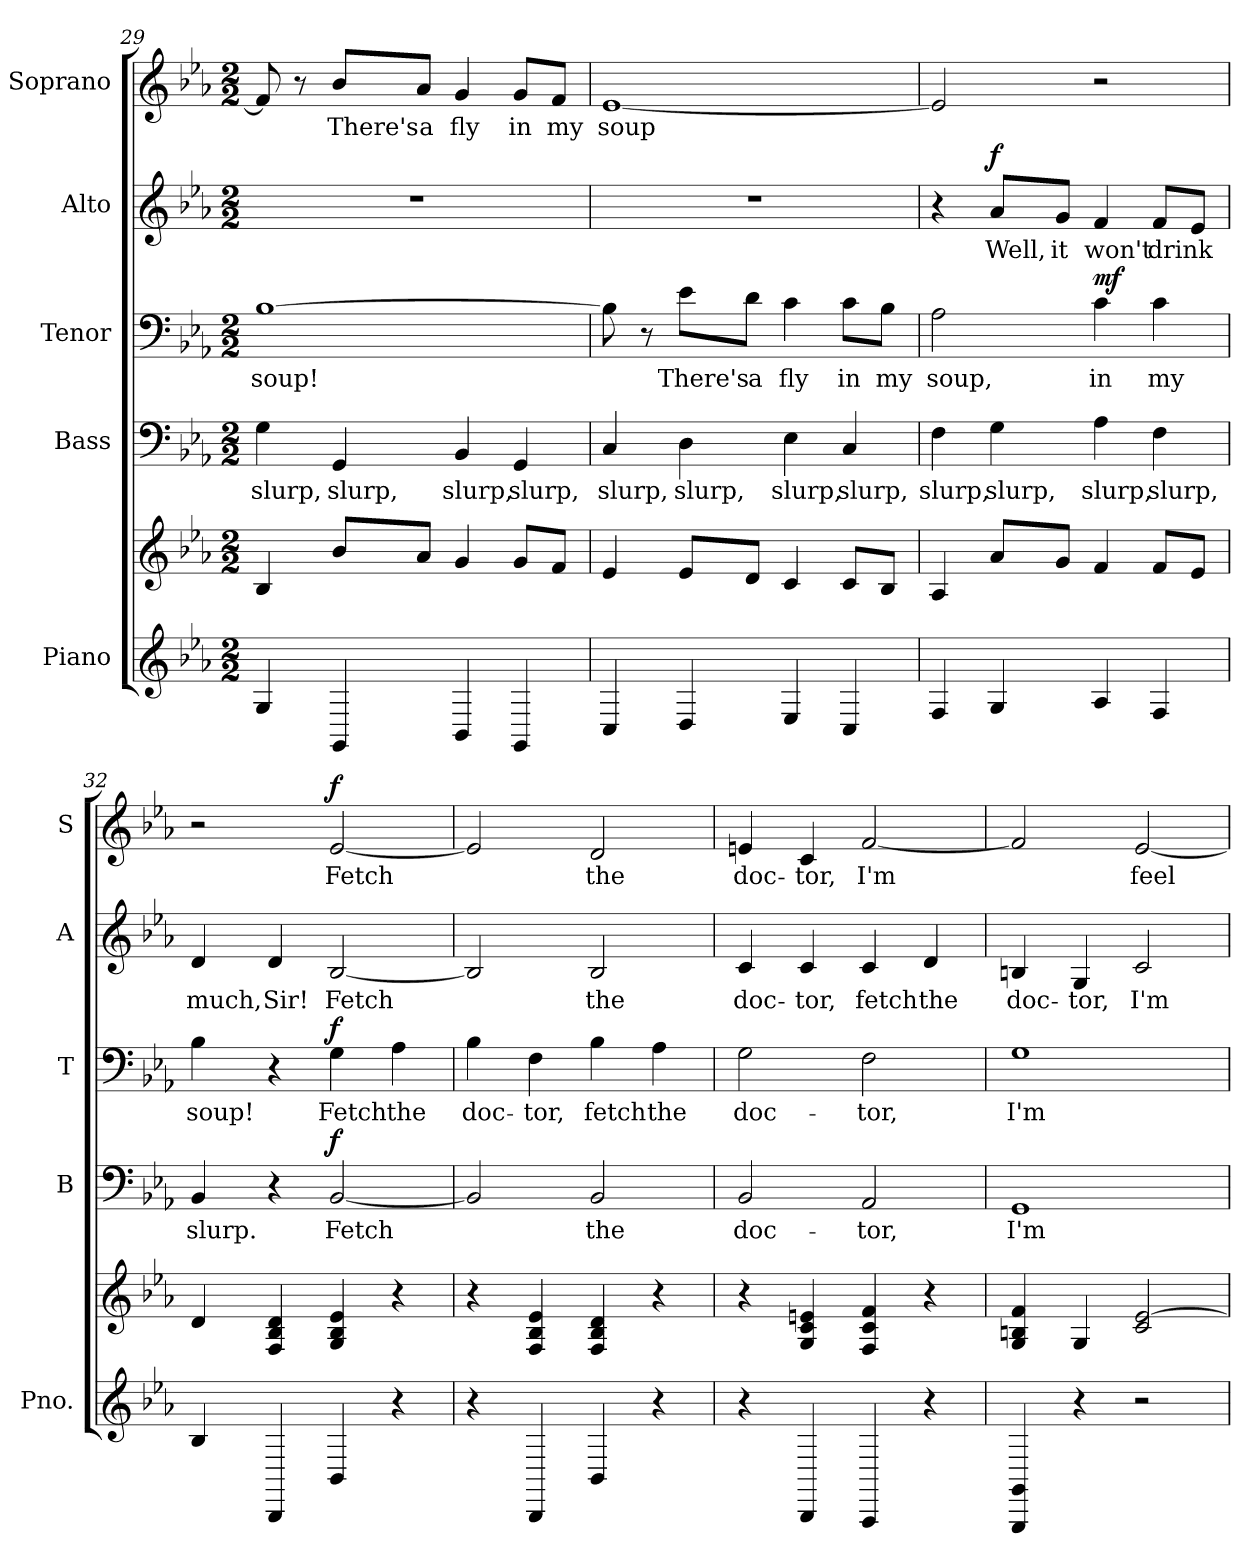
**kern	**kern	**kern	**text	**dynam	**kern	**text	**dynam	**kern	**text	**dynam	**kern	**text	**dynam
*part5	*part5	*part4	*part4	*part4	*part3	*part3	*part3	*part2	*part2	*part2	*part1	*part1	*part1
*staff6	*staff5	*staff4	*staff4	*staff4	*staff3	*staff3	*staff3	*staff2	*staff2	*staff2	*staff1	*staff1	*staff1
*I"Piano	*	*I"Bass	*	*	*I"Tenor	*	*	*I"Alto	*	*	*I"Soprano	*	*
*I'Pno.	*	*I'B	*	*	*I'T	*	*	*I'A	*	*	*I'S	*	*
*clefG2	*clefG2	*clefF4	*	*	*clefF4	*	*	*clefG2	*	*	*clefG2	*	*
*k[b-e-a-]	*k[b-e-a-]	*k[b-e-a-]	*	*	*k[b-e-a-]	*	*	*k[b-e-a-]	*	*	*k[b-e-a-]	*	*
*M2/2	*M2/2	*M2/2	*	*	*M2/2	*	*	*M2/2	*	*	*M2/2	*	*
=29	=29	=29	=29	=29	=29	=29	=29	=29	=29	=29	=29	=29	=29
4G/	4B-/	4G\	slurp,	.	[1B-	soup!	.	1r	.	.	8f/]	.	.
.	.	.	.	.	.	.	.	.	.	.	8r	.	.
4GG/	8b-\L	4GG/	slurp,	.	.	.	.	.	.	.	8b-/L	There's	.
.	8a-/J	.	.	.	.	.	.	.	.	.	8a-/J	a	.
4BB-/	4g/	4BB-/	slurp,	.	.	.	.	.	.	.	4g/	fly	.
4GG/	8g/L	4GG/	slurp,	.	.	.	.	.	.	.	8g/L	in	.
.	8f/J	.	.	.	.	.	.	.	.	.	8f/J	my	.
!!LO:PB:g=z
=30	=30	=30	=30	=30	=30	=30	=30	=30	=30	=30	=30	=30	=30
4C/	4e-/	4C/	slurp,	.	8B-\]	.	.	1r	.	.	[1e-	soup	.
.	.	.	.	.	8r	.	.	.	.	.	.	.	.
4D/	8e-/L	4D\	slurp,	.	8e-\L	There's	.	.	.	.	.	.	.
.	8d/J	.	.	.	8d\J	a	.	.	.	.	.	.	.
4E-/	4c/	4E-\	slurp,	.	4c\	fly	.	.	.	.	.	.	.
4C/	8c/L	4C/	slurp,	.	8c\L	in	.	.	.	.	.	.	.
.	8B-/J	.	.	.	8B-\J	my	.	.	.	.	.	.	.
=31	=31	=31	=31	=31	=31	=31	=31	=31	=31	=31	=31	=31	=31
4F/	4A-/	4F\	slurp,	.	2A-\	soup,	.	4r	.	.	2e-/]	.	.
!	!	!	!	!	!	!	!	!	!	!LO:DY:a	!	!	!
4G/	8a-/L	4G\	slurp,	.	.	.	.	8a-/L	Well,	f	.	.	.
.	8g/J	.	.	.	.	.	.	8g/J	it	.	.	.	.
!	!	!	!	!	!	!	!LO:DY:a	!	!	!	!	!	!
4A-/	4f/	4A-\	slurp,	.	4c\	in	mf	4f/	won't	.	2r	.	.
4F/	8f/L	4F\	slurp,	.	4c\	my	.	8f/L	drink	.	.	.	.
.	8e-/J	.	.	.	.	.	.	8e-/J	.	.	.	.	.
=32	=32	=32	=32	=32	=32	=32	=32	=32	=32	=32	=32	=32	=32
4B-/	4d/	4BB-/	slurp.	.	4B-\	soup!	.	4d/	much,	.	2r	.	.
4BBB-/	4F/ 4B-/ 4d/	4r	.	.	4r	.	.	4d/	Sir!	.	.	.	.
!	!	!	!	!LO:DY:a	!	!	!LO:DY:a	!	!	!	!	!	!LO:DY:a
4BB-/	4G/ 4B-/ 4e-/	[2BB-/	Fetch	f	4G\	Fetch	f	[2B-/	Fetch	.	[2e-/	Fetch	f
4r	4r	.	.	.	4A-\	the	.	.	.	.	.	.	.
=33	=33	=33	=33	=33	=33	=33	=33	=33	=33	=33	=33	=33	=33
4r	4r	2BB-/]	.	.	4B-\	doc-	.	2B-/]	.	.	2e-/]	.	.
4BBB-/	4F/ 4B-/ 4e-/	.	.	.	4F\	-tor,	.	.	.	.	.	.	.
4BB-/	4F/ 4B-/ 4d/	2BB-/	the	.	4B-\	fetch	.	2B-/	the	.	2d/	the	.
4r	4r	.	.	.	4A-\	the	.	.	.	.	.	.	.
!!LO:LB:g=z
=34	=34	=34	=34	=34	=34	=34	=34	=34	=34	=34	=34	=34	=34
4r	4r	2BB-/	doc-	.	2G\	doc-	.	4c/	doc-	.	4en/	doc-	.
4BBB-/	4G/ 4c/ 4en/	.	.	.	.	.	.	4c/	-tor,	.	4c/	-tor,	.
4AAA-/	4F/ 4c/ 4f/	2AA-/	-tor,	.	2F\	-tor,	.	4c/	fetch	.	[2f/	I'm	.
4r	4r	.	.	.	.	.	.	4d/	the	.	.	.	.
=35	=35	=35	=35	=35	=35	=35	=35	=35	=35	=35	=35	=35	=35
!	!	!	!	!LO:DY:a	!	!	!LO:DY:a	!	!	!	!	!	!
4GGG/ 4GG/	4G/ 4Bn/ 4f/	1GG	I'm	other-dynamics	1G	I'm	other-dynamics	4Bn/	doc-	.	2f/]	.	.
4r	4G/	.	.	.	.	.	.	4G/	-tor,	.	.	.	.
!	!	!	!	!	!	!	!	!	!	!LO:DY:a	!	!	!LO:DY:a
2r	2c/ [2e-/	.	.	.	.	.	.	2c/	I'm	other-dynamics	[2e-/	feel	other-dynamics
=	=	=	=	=	=	=	=	=	=	=	=	=	=
*-	*-	*-	*-	*-	*-	*-	*-	*-	*-	*-	*-	*-	*-
